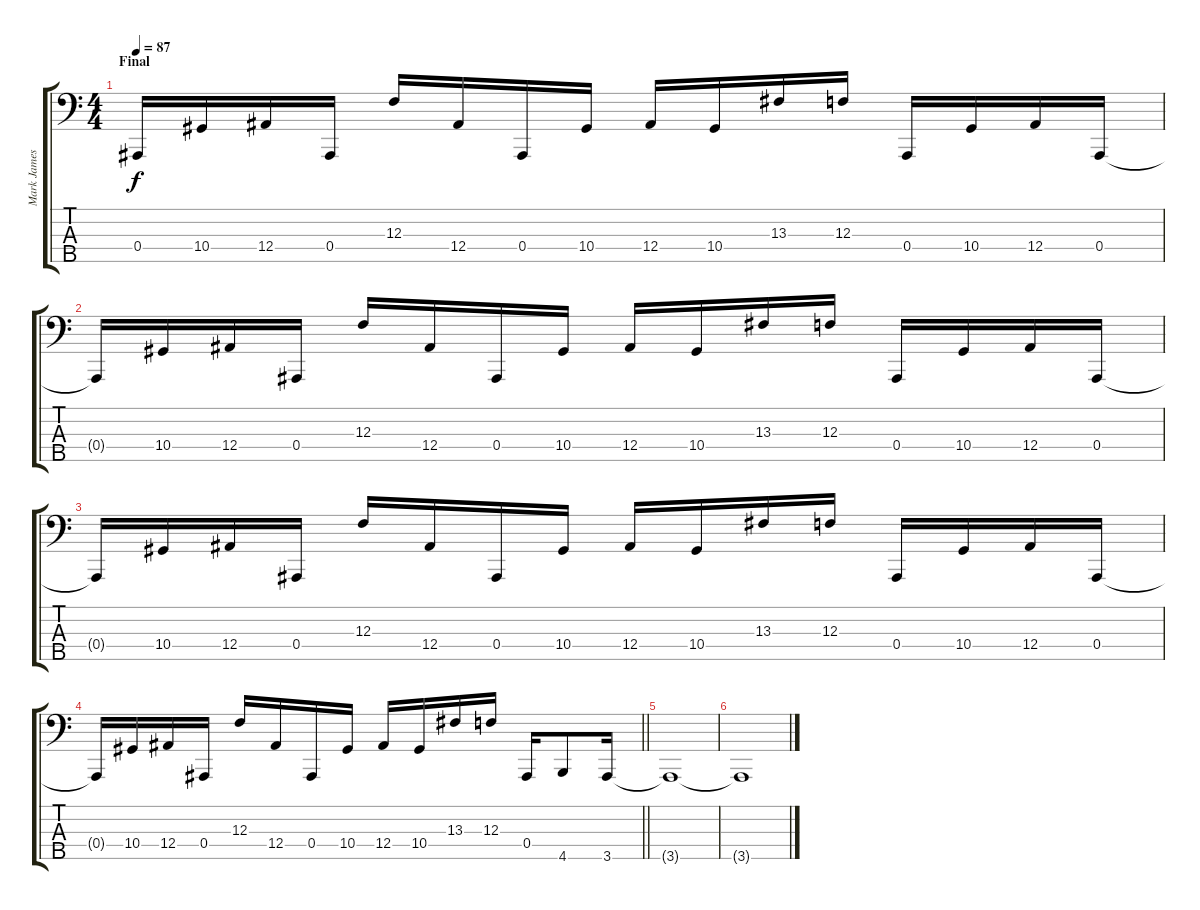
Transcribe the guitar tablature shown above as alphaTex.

\track ("Mark James" "Mark James") {instrument electricbassfinger}
\staff {score tabs}
\tuning (Eb2 Bb1 F1 Bb0 G0) {hide}
\ts (4 4)
\section ("" "Final")
\tempo 87
\clef f4
\ks c
0.4{t}.16{dy f} 10.4.16 12.4.16 0.4.16 12.3.16 12.4.16 0.4.16 10.4.16 12.4.16 10.4.16 13.3.16 12.3.16 0.4.16 10.4.16 12.4.16 0.4.16 |
0.4{t}.16 10.4.16 12.4.16 0.4.16 12.3.16 12.4.16 0.4.16 10.4.16 12.4.16 10.4.16 13.3.16 12.3.16 0.4.16 10.4.16 12.4.16 0.4.16 |
0.4{t}.16 10.4.16 12.4.16 0.4.16 12.3.16 12.4.16 0.4.16 10.4.16 12.4.16 10.4.16 13.3.16 12.3.16 0.4.16 10.4.16 12.4.16 0.4.16 |
\barLineRight lightlight
0.4{t}.16 10.4.16 12.4.16 0.4.16 12.3.16 12.4.16 0.4.16 10.4.16 12.4.16 10.4.16 13.3.16 12.3.16 0.4.16 4.5.8 3.5.16 |
3.5{t}.1 |
3.5{t}.1
